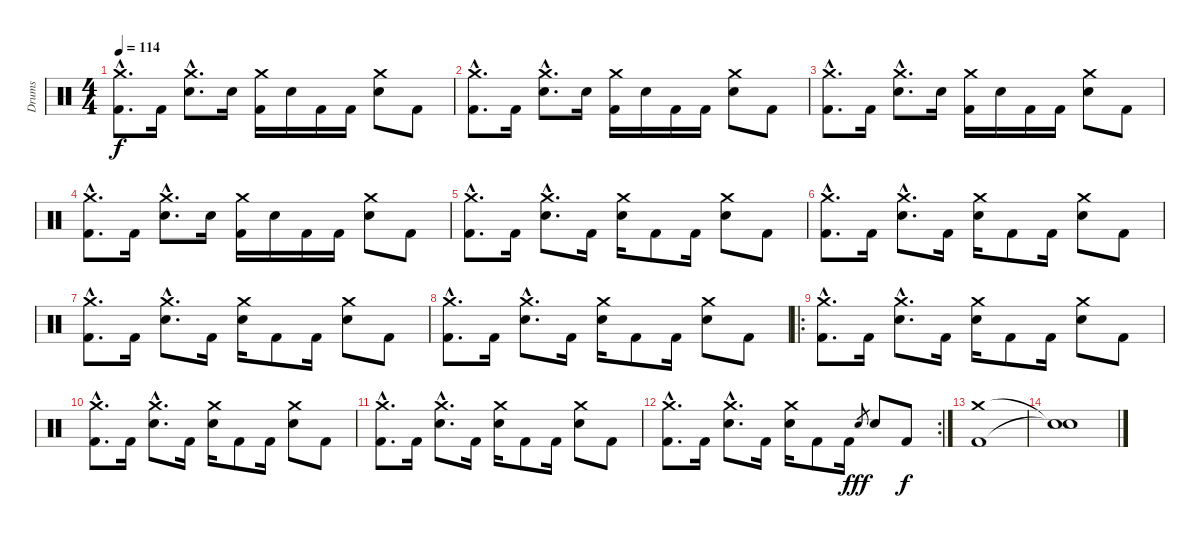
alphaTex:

\track ("Drums" "Drums") {instrument percussion}
\staff {score}
\articulation defaults
\ts (4 4)
\tempo 114
\clef neutral
\ks c
("Crash medium (hit)"{hac} "Kick (hit) 2"{hac}).8{d dy f} "Kick (hit) 2".16 ("Crash medium (hit)"{hac} "Electric Snare (hit)"{hac}).8{d} "Electric Snare (hit)".16 ("Crash medium (hit)" "Kick (hit) 2").16 "Electric Snare (hit)".16 "Kick (hit) 2".16 "Kick (hit) 2".16 ("Crash medium (hit)" "Electric Snare (hit)").8 "Kick (hit) 2".8 |
("Crash medium (hit)"{hac} "Kick (hit) 2"{hac}).8{d} "Kick (hit) 2".16 ("Crash medium (hit)"{hac} "Electric Snare (hit)"{hac}).8{d} "Electric Snare (hit)".16 ("Crash medium (hit)" "Kick (hit) 2").16 "Electric Snare (hit)".16 "Kick (hit) 2".16 "Kick (hit) 2".16 ("Crash medium (hit)" "Electric Snare (hit)").8 "Kick (hit) 2".8 |
("Crash medium (hit)"{hac} "Kick (hit) 2"{hac}).8{d} "Kick (hit) 2".16 ("Crash medium (hit)"{hac} "Electric Snare (hit)"{hac}).8{d} "Electric Snare (hit)".16 ("Crash medium (hit)" "Kick (hit) 2").16 "Electric Snare (hit)".16 "Kick (hit) 2".16 "Kick (hit) 2".16 ("Crash medium (hit)" "Electric Snare (hit)").8 "Kick (hit) 2".8 |
("Crash medium (hit)"{hac} "Kick (hit) 2"{hac}).8{d} "Kick (hit) 2".16 ("Crash medium (hit)"{hac} "Electric Snare (hit)"{hac}).8{d} "Electric Snare (hit)".16 ("Crash medium (hit)" "Kick (hit) 2").16 "Electric Snare (hit)".16 "Kick (hit) 2".16 "Kick (hit) 2".16 ("Crash medium (hit)" "Electric Snare (hit)").8 "Kick (hit) 2".8 |
("Crash medium (hit)"{hac} "Kick (hit) 2"{hac}).8{d} "Kick (hit) 2".16 ("Crash medium (hit)"{hac} "Electric Snare (hit)"{hac}).8{d} "Kick (hit) 2".16 ("Crash medium (hit)" "Electric Snare (hit)").16 "Kick (hit) 2".8 "Kick (hit) 2".16 ("Crash medium (hit)" "Electric Snare (hit)").8 "Kick (hit) 2".8 |
("Crash medium (hit)"{hac} "Kick (hit) 2"{hac}).8{d} "Kick (hit) 2".16 ("Crash medium (hit)"{hac} "Electric Snare (hit)"{hac}).8{d} "Kick (hit) 2".16 ("Crash medium (hit)" "Electric Snare (hit)").16 "Kick (hit) 2".8 "Kick (hit) 2".16 ("Crash medium (hit)" "Electric Snare (hit)").8 "Kick (hit) 2".8 |
("Crash medium (hit)"{hac} "Kick (hit) 2"{hac}).8{d} "Kick (hit) 2".16 ("Crash medium (hit)"{hac} "Electric Snare (hit)"{hac}).8{d} "Kick (hit) 2".16 ("Crash medium (hit)" "Electric Snare (hit)").16 "Kick (hit) 2".8 "Kick (hit) 2".16 ("Crash medium (hit)" "Electric Snare (hit)").8 "Kick (hit) 2".8 |
("Crash medium (hit)"{hac} "Kick (hit) 2"{hac}).8{d} "Kick (hit) 2".16 ("Crash medium (hit)"{hac} "Electric Snare (hit)"{hac}).8{d} "Kick (hit) 2".16 ("Crash medium (hit)" "Electric Snare (hit)").16 "Kick (hit) 2".8 "Kick (hit) 2".16 ("Crash medium (hit)" "Electric Snare (hit)").8 "Kick (hit) 2".8 |
\ro
("Crash medium (hit)"{hac} "Kick (hit) 2"{hac}).8{d} "Kick (hit) 2".16 ("Crash medium (hit)"{hac} "Electric Snare (hit)"{hac}).8{d} "Kick (hit) 2".16 ("Crash medium (hit)" "Electric Snare (hit)").16 "Kick (hit) 2".8 "Kick (hit) 2".16 ("Crash medium (hit)" "Electric Snare (hit)").8 "Kick (hit) 2".8 |
("Crash medium (hit)"{hac} "Kick (hit) 2"{hac}).8{d} "Kick (hit) 2".16 ("Crash medium (hit)"{hac} "Electric Snare (hit)"{hac}).8{d} "Kick (hit) 2".16 ("Crash medium (hit)" "Electric Snare (hit)").16 "Kick (hit) 2".8 "Kick (hit) 2".16 ("Crash medium (hit)" "Electric Snare (hit)").8 "Kick (hit) 2".8 |
("Crash medium (hit)"{hac} "Kick (hit) 2"{hac}).8{d} "Kick (hit) 2".16 ("Crash medium (hit)"{hac} "Electric Snare (hit)"{hac}).8{d} "Kick (hit) 2".16 ("Crash medium (hit)" "Electric Snare (hit)").16 "Kick (hit) 2".8 "Kick (hit) 2".16 ("Crash medium (hit)" "Electric Snare (hit)").8 "Kick (hit) 2".8 |
\rc 2
("Crash medium (hit)"{hac} "Kick (hit) 2"{hac}).8{d} "Kick (hit) 2".16 ("Crash medium (hit)"{hac} "Electric Snare (hit)"{hac}).8{d} "Kick (hit) 2".16 ("Crash medium (hit)" "Electric Snare (hit)").16 "Kick (hit) 2".8 "Kick (hit) 2".16 "Electric Snare (hit)".8{gr dy fff} "Electric Snare (hit)".8 "Kick (hit) 2".8{dy f} |
("Crash medium (hit)" "Kick (hit) 2").1 |
("Snare (hit)"{t} "Snare (hit)"{t}).1
